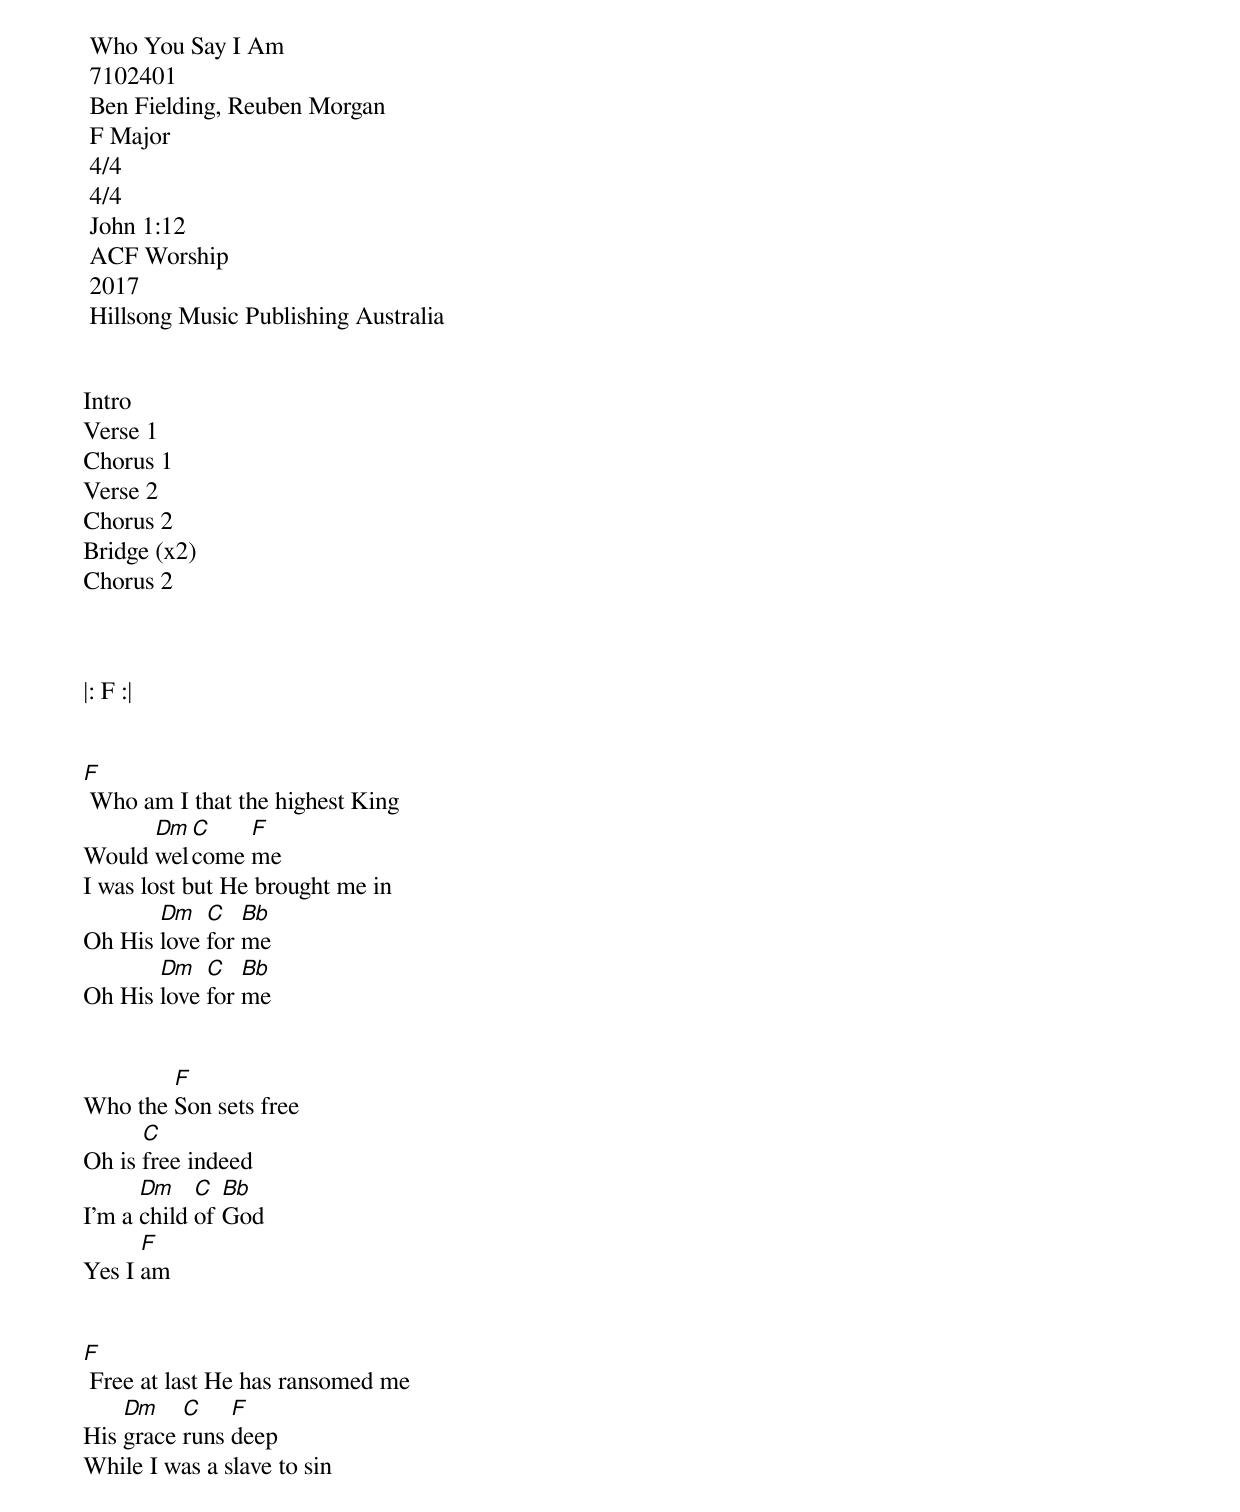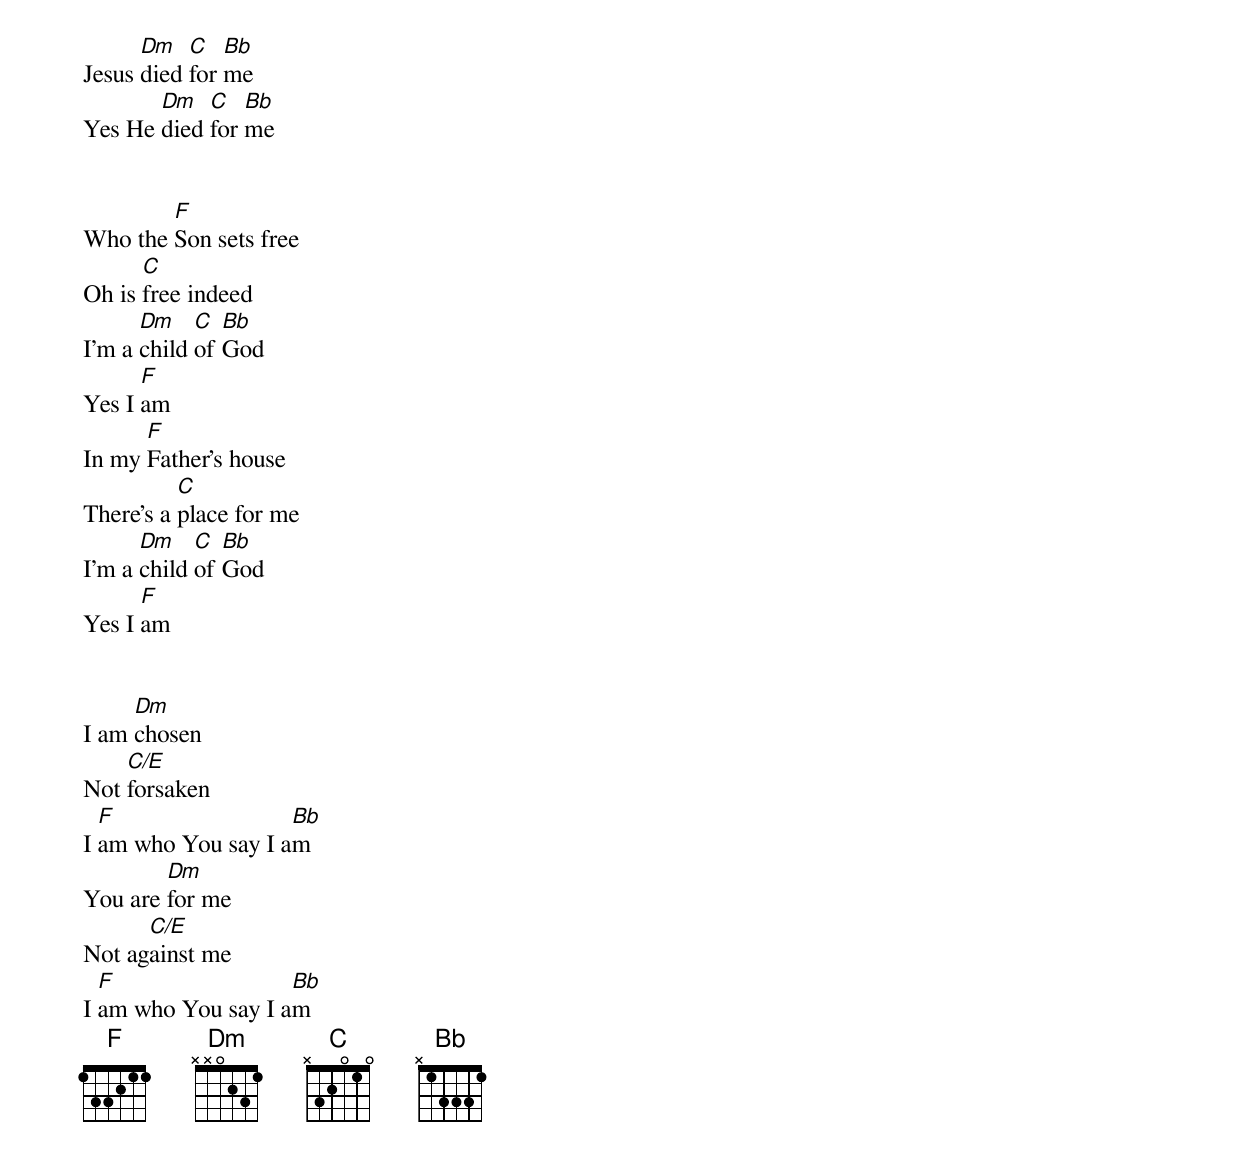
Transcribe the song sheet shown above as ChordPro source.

<song> Who You Say I Am
<ccli> 7102401
<composer> Ben Fielding, Reuben Morgan
<key> F Major
<bpm> 4/4
<signature> 4/4
<verse> John 1:12
<arranger> ACF Worship
<year> 2017
<publisher> Hillsong Music Publishing Australia

<order>
Intro
Verse 1
Chorus 1
Verse 2
Chorus 2
Bridge (x2)
Chorus 2


<Intro>
|: F :|

<Verse 1>
[F] Who am I that the highest King
Would [Dm]wel[C]come [F]me
I was lost but He brought me in
Oh His [Dm]love [C]for [Bb]me
Oh His [Dm]love [C]for [Bb]me

<Chorus 1>
Who the [F]Son sets free
Oh is [C]free indeed
I’m a [Dm]child [C]of [Bb]God
Yes I [F]am

<Verse 2>
[F] Free at last He has ransomed me
His [Dm]grace [C]runs [F]deep
While I was a slave to sin
Jesus [Dm]died [C]for [Bb]me
Yes He [Dm]died [C]for [Bb]me

<Chorus 2>
Who the [F]Son sets free
Oh is [C]free indeed
I’m a [Dm]child [C]of [Bb]God
Yes I [F]am
In my [F]Father’s house
There’s a [C]place for me
I’m a [Dm]child [C]of [Bb]God
Yes I [F]am

<Bridge>
I am [Dm]chosen
Not [C/E]forsaken
I [F]am who You say I a[Bb]m
You are [Dm]for me
Not ag[C/E]ainst me
I [F]am who You say I a[Bb]m
